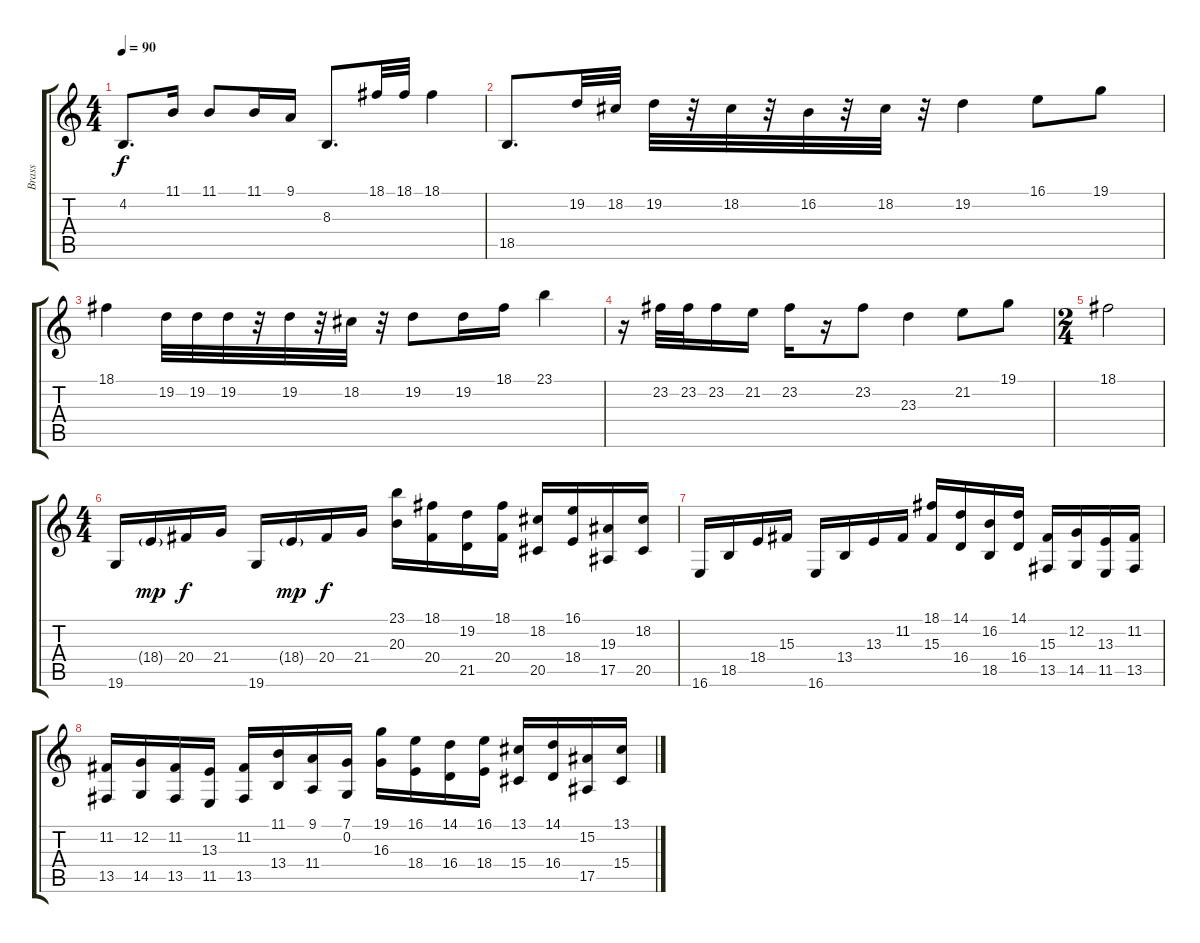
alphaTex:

\track ("Brass" "Brass") {instrument brasssection}
\staff {score tabs}
\tuning (C4 G3 Eb3 Bb2 F2 C2) {hide}
\ts (4 4)
\tempo 90
\clef g2
\ks c
4.2.8{d dy f instrument brasssection} 11.1.16 11.1.8 11.1.16 9.1.16 8.3.8{d} 18.1.32 18.1.32 18.1.4 |
18.5.8{d} 19.2.32 18.2.32 19.2.32 r.32 18.2.32 r.32 16.2.32 r.32 18.2.32 r.32 19.2.4 16.1.8 19.1.8 |
18.1.4 19.2.32 19.2.32 19.2.32 r.32 19.2.32 r.32 18.2.32 r.32 19.2.8 19.2.16 18.1.16 23.1.4 |
r.16 23.2.32 23.2.32 23.2.16 21.2.16 23.2.16 r.16 23.2.8 23.3.4 21.2.8 19.1.8 |
\ts (2 4)
18.1.2 |
\ts (4 4)
19.6.16{instrument stringensemble1} 18.4{g}.16{dy mp} 20.4.16{dy f} 21.4.16 19.6.16 18.4{g}.16{dy mp} 20.4.16{dy f} 21.4.16 (23.1 20.3).16 (18.1 20.4).16 (19.2 21.5).16 (18.1 20.4).16 (18.2 20.5).16 (16.1 18.4).16 (19.3 17.5).16 (18.2 20.5).16 |
16.6.16 18.5.16 18.4.16 15.3.16 16.6.16 13.4.16 13.3.16 11.2.16 (18.1 15.3).16 (14.1 16.4).16 (16.2 18.5).16 (14.1 16.4).16 (15.3 13.5).16 (12.2 14.5).16 (13.3 11.5).16 (11.2 13.5).16 |
(11.2 13.5).16 (12.2 14.5).16 (11.2 13.5).16 (13.3 11.5).16 (11.2 13.5).16 (11.1 13.4).16 (9.1 11.4).16 (7.1 0.2).16 (19.1 16.3).16 (16.1 18.4).16 (14.1 16.4).16 (16.1 18.4).16 (13.1 15.4).16 (14.1 16.4).16 (15.2 17.5).16 (13.1 15.4).16
